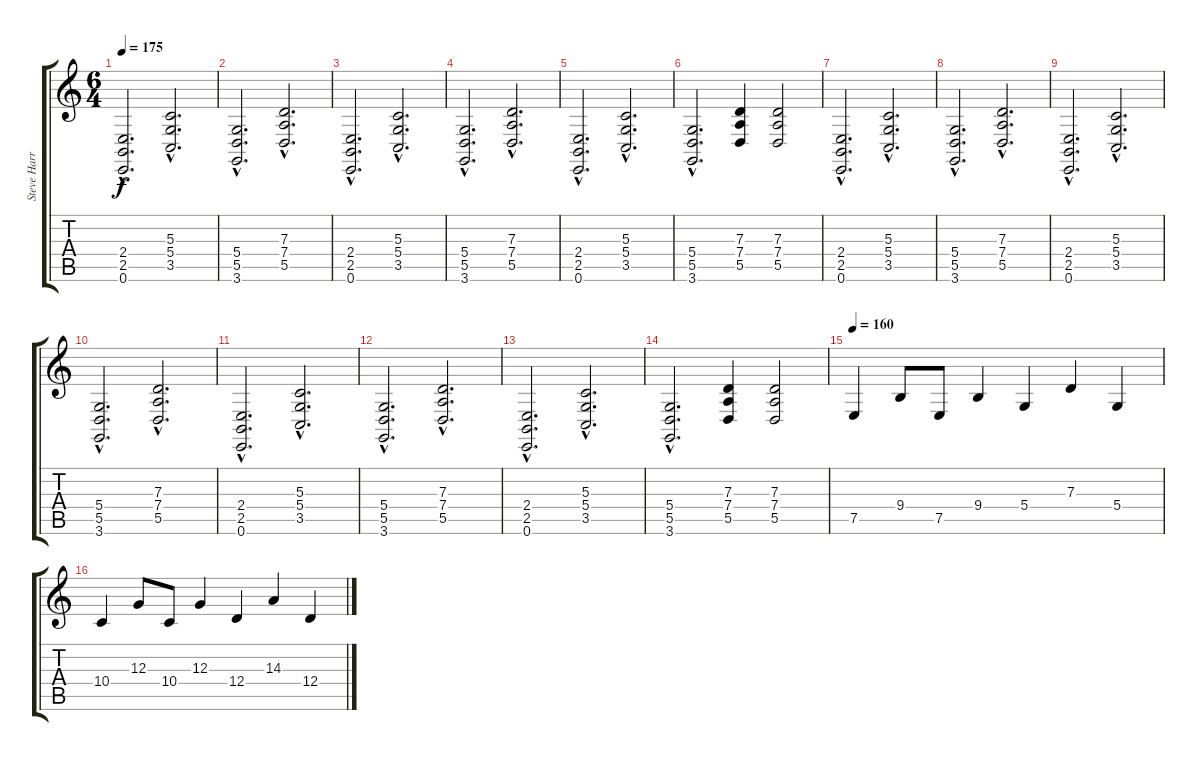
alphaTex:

\track ("Steve Harris (Keyboard)" "Steve Harr") {instrument stringensemble1}
\staff {score tabs}
\tuning (E4 B3 G3 D3 A2 E2) {hide}
\ts (6 4)
\tempo 175
\clef g2
\ks c
(2.4{hac} 2.5{hac} 0.6{hac}).2{d dy f volume 11} (5.3{hac} 5.4{hac} 3.5{hac}).2{d} |
(5.4{hac} 5.5{hac} 3.6{hac}).2{d} (7.3{hac} 7.4{hac} 5.5{hac}).2{d} |
(2.4{hac} 2.5{hac} 0.6{hac}).2{d volume 11} (5.3{hac} 5.4{hac} 3.5{hac}).2{d} |
(5.4{hac} 5.5{hac} 3.6{hac}).2{d} (7.3{hac} 7.4{hac} 5.5{hac}).2{d} |
(2.4{hac} 2.5{hac} 0.6{hac}).2{d volume 11} (5.3{hac} 5.4{hac} 3.5{hac}).2{d} |
(5.4{hac} 5.5{hac} 3.6{hac}).2{d} (7.3 7.4 5.5).4 (7.3 7.4 5.5).2 |
(2.4{hac} 2.5{hac} 0.6{hac}).2{d volume 11} (5.3{hac} 5.4{hac} 3.5{hac}).2{d} |
(5.4{hac} 5.5{hac} 3.6{hac}).2{d} (7.3{hac} 7.4{hac} 5.5{hac}).2{d} |
(2.4{hac} 2.5{hac} 0.6{hac}).2{d volume 11} (5.3{hac} 5.4{hac} 3.5{hac}).2{d} |
(5.4{hac} 5.5{hac} 3.6{hac}).2{d} (7.3{hac} 7.4{hac} 5.5{hac}).2{d} |
(2.4{hac} 2.5{hac} 0.6{hac}).2{d volume 11} (5.3{hac} 5.4{hac} 3.5{hac}).2{d} |
(5.4{hac} 5.5{hac} 3.6{hac}).2{d} (7.3{hac} 7.4{hac} 5.5{hac}).2{d} |
(2.4{hac} 2.5{hac} 0.6{hac}).2{d volume 11} (5.3{hac} 5.4{hac} 3.5{hac}).2{d} |
(5.4{hac} 5.5{hac} 3.6{hac}).2{d} (7.3 7.4 5.5).4 (7.3 7.4 5.5).2 |
\tempo 160
7.5.4 9.4.8 7.5.8 9.4.4 5.4.4 7.3.4 5.4.4 |
10.4.4 12.3.8 10.4.8 12.3.4 12.4.4 14.3.4 12.4.4
